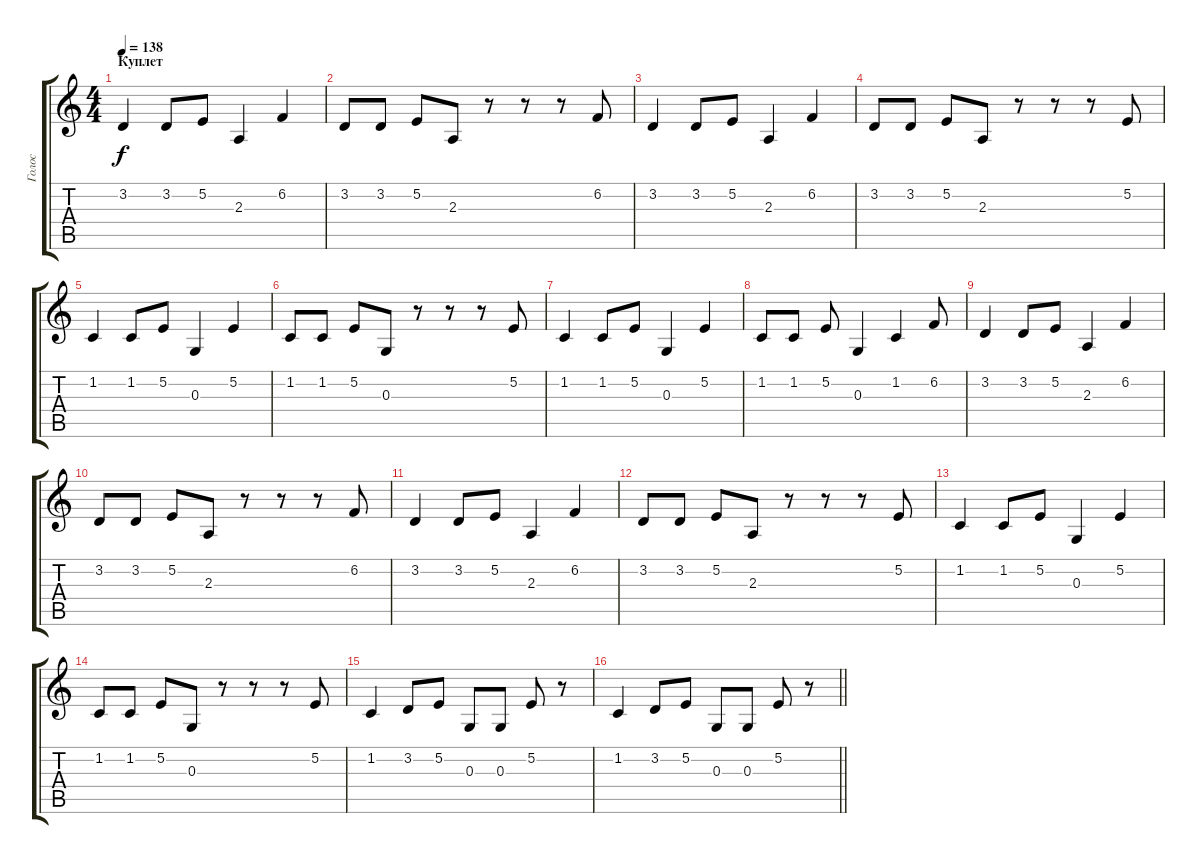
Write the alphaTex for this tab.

\track ("Голос" "Голос") {instrument electricgrandpiano}
\staff {score tabs}
\tuning (E4 B3 G3 D3 A2 E2) {hide}
\ts (4 4)
\section ("" "Куплет")
\tempo 138
\clef g2
\ks c
3.2.4{dy f} 3.2.8 5.2.8 2.3.4 6.2.4 |
3.2.8 3.2.8 5.2.8 2.3.8 r.8 r.8 r.8 6.2.8 |
3.2.4 3.2.8 5.2.8 2.3.4 6.2.4 |
3.2.8 3.2.8 5.2.8 2.3.8 r.8 r.8 r.8 5.2.8 |
1.2.4 1.2.8 5.2.8 0.3.4 5.2.4 |
1.2.8 1.2.8 5.2.8 0.3.8 r.8 r.8 r.8 5.2.8 |
1.2.4 1.2.8 5.2.8 0.3.4 5.2.4 |
1.2.8 1.2.8 5.2.8 0.3.4 1.2.4 6.2.8 |
3.2.4 3.2.8 5.2.8 2.3.4 6.2.4 |
3.2.8 3.2.8 5.2.8 2.3.8 r.8 r.8 r.8 6.2.8 |
3.2.4 3.2.8 5.2.8 2.3.4 6.2.4 |
3.2.8 3.2.8 5.2.8 2.3.8 r.8 r.8 r.8 5.2.8 |
1.2.4 1.2.8 5.2.8 0.3.4 5.2.4 |
1.2.8 1.2.8 5.2.8 0.3.8 r.8 r.8 r.8 5.2.8 |
1.2.4 3.2.8 5.2.8 0.3.8 0.3.8 5.2.8 r.8 |
\barLineRight lightlight
1.2.4 3.2.8 5.2.8 0.3.8 0.3.8 5.2.8 r.8
